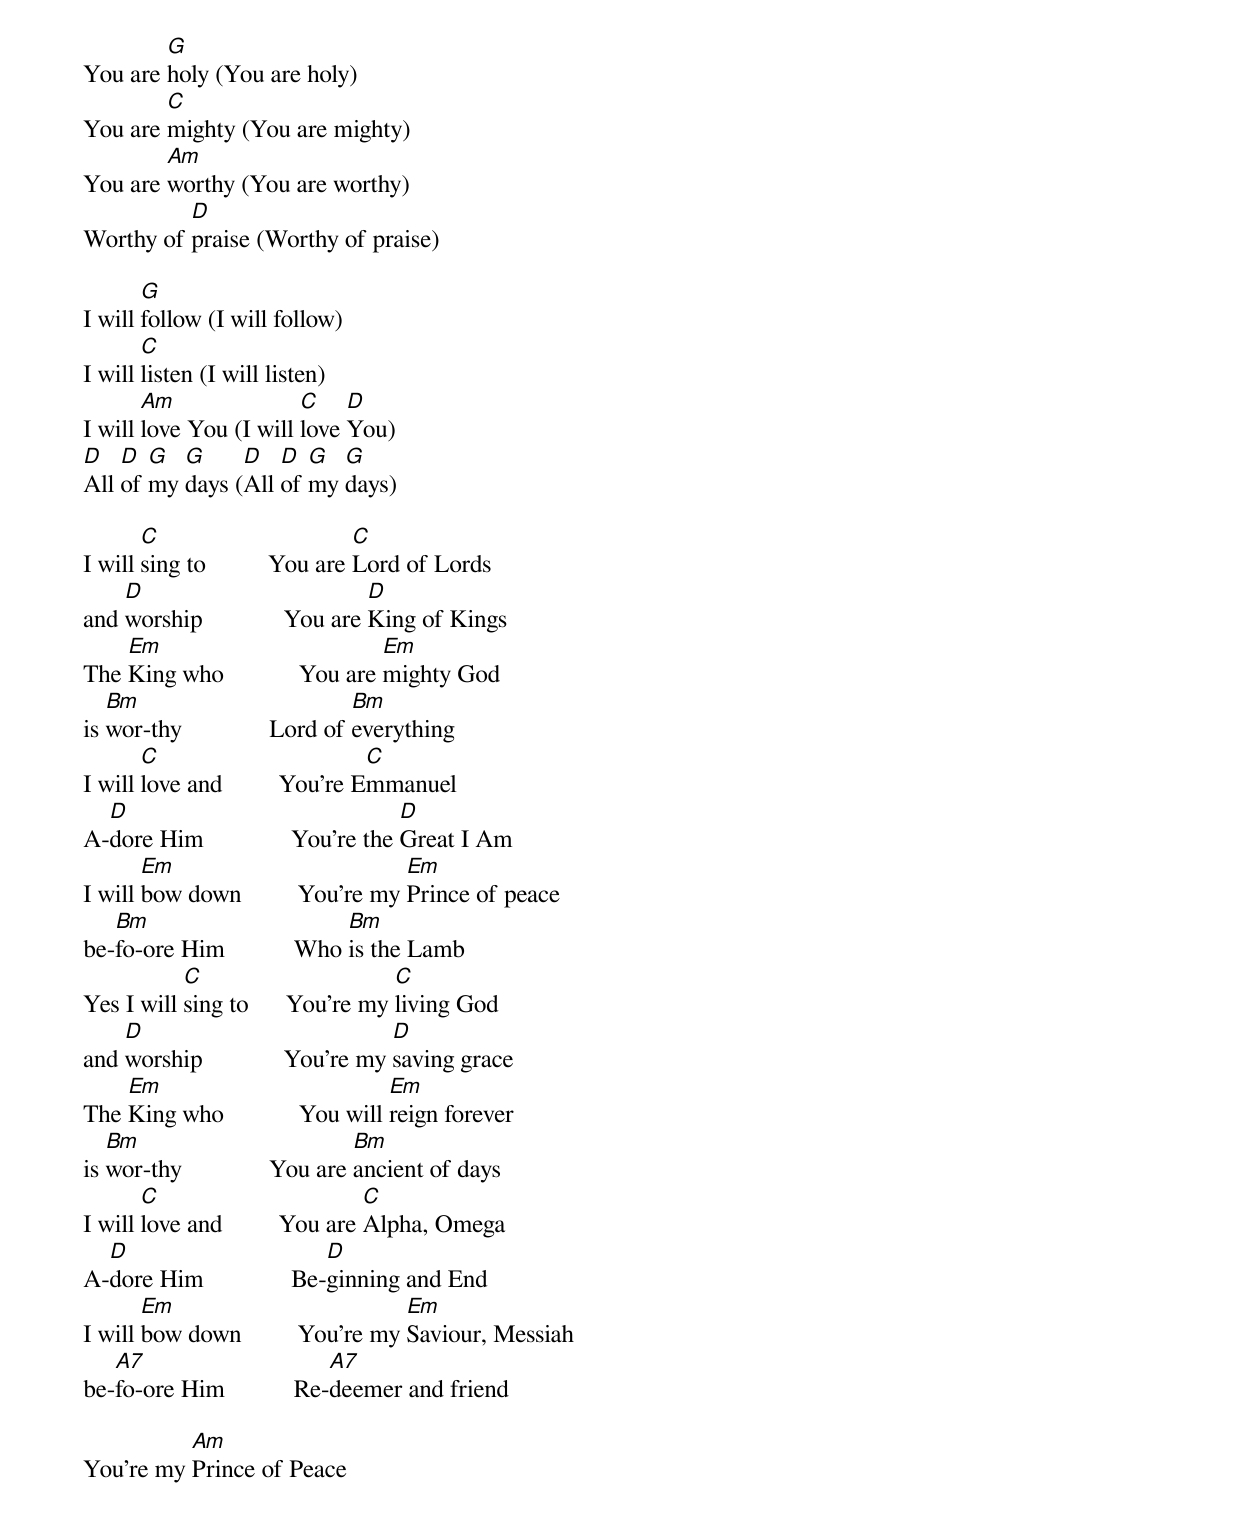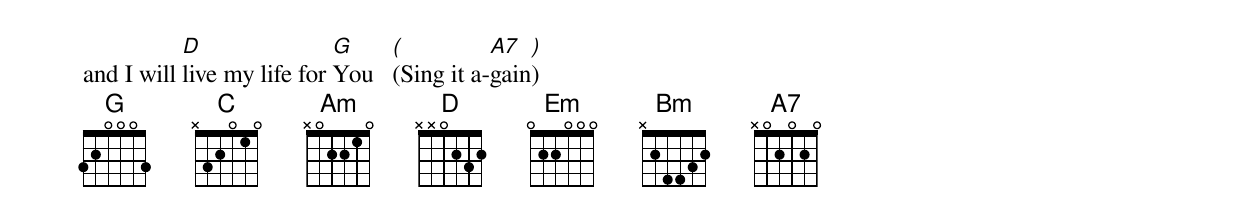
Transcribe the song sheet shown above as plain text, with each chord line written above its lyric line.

        G
You are holy (You are holy)
        C
You are mighty (You are mighty)
        Am
You are worthy (You are worthy)
          D
Worthy of praise (Worthy of praise)

       G
I will follow (I will follow)
       C
I will listen (I will listen)
       Am               C    D
I will love You (I will love You)
D   D  G  G     D   D  G  G
All of my days (All of my days)

       C                        C
I will sing to          You are Lord of Lords
    D                           D
and worship             You are King of Kings
    Em                          Em
The King who            You are mighty God
   Bm                           Bm
is wor-thy              Lord of everything
       C                        C
I will love and         You're Emmanuel
  D                                D
A-dore Him              You're the Great I Am
       Em                         Em
I will bow down         You're my Prince of peace
   Bm                       Bm
be-fo-ore Him           Who is the Lamb
           C                      C
Yes I will sing to      You're my living God
    D                             D
and worship             You're my saving grace
    Em                           Em
The King who            You will reign forever
   Bm                           Bm
is wor-thy              You are ancient of days
       C                        C
I will love and         You are Alpha, Omega
  D                        D
A-dore Him              Be-ginning and End
       Em                         Em
I will bow down         You're my Saviour, Messiah
   A7                      A7
be-fo-ore Him           Re-deemer and friend

          Am
You're my Prince of Peace
           D                G     (          A7  )
and I will live my life for You   (Sing it a-gain)
